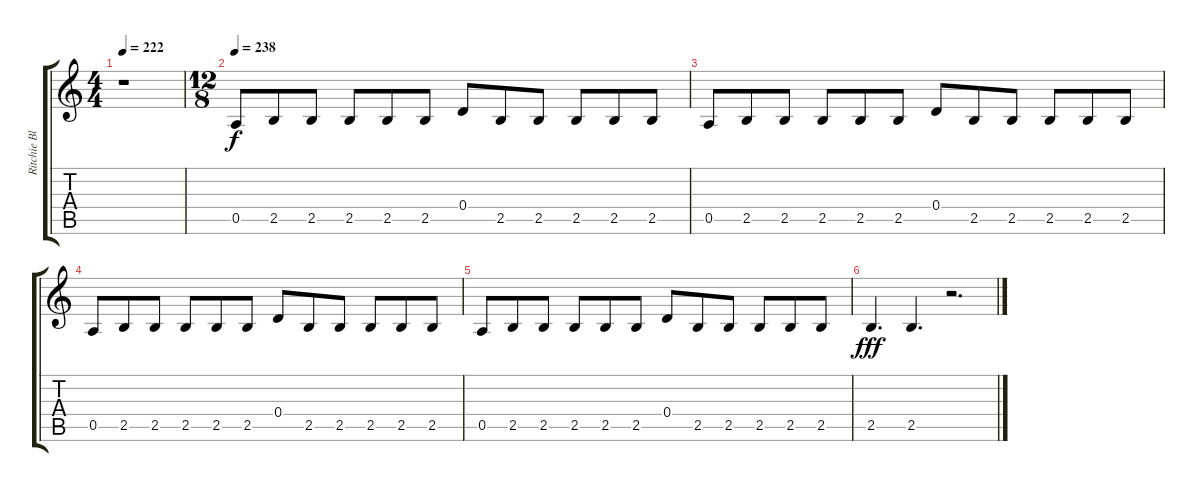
\track ("Ritchie Blackmore" "Ritchie Bl") {instrument overdrivenguitar}
\staff {score tabs}
\tuning (E4 B3 G3 D3 A2 E2) {hide}
\ts (4 4)
\tempo 222
\clef g2
\ks c
r.1{dy f} |
\ts (12 8)
\tempo 238
0.5.8 2.5.8 2.5.8 2.5.8 2.5.8 2.5.8 0.4.8 2.5.8 2.5.8 2.5.8 2.5.8 2.5.8 |
0.5.8 2.5.8 2.5.8 2.5.8 2.5.8 2.5.8 0.4.8 2.5.8 2.5.8 2.5.8 2.5.8 2.5.8 |
0.5.8 2.5.8 2.5.8 2.5.8 2.5.8 2.5.8 0.4.8 2.5.8 2.5.8 2.5.8 2.5.8 2.5.8 |
0.5.8 2.5.8 2.5.8 2.5.8 2.5.8 2.5.8 0.4.8 2.5.8 2.5.8 2.5.8 2.5.8 2.5.8 |
2.5.4{d dy fff} 2.5.4{d} r.2{d}
